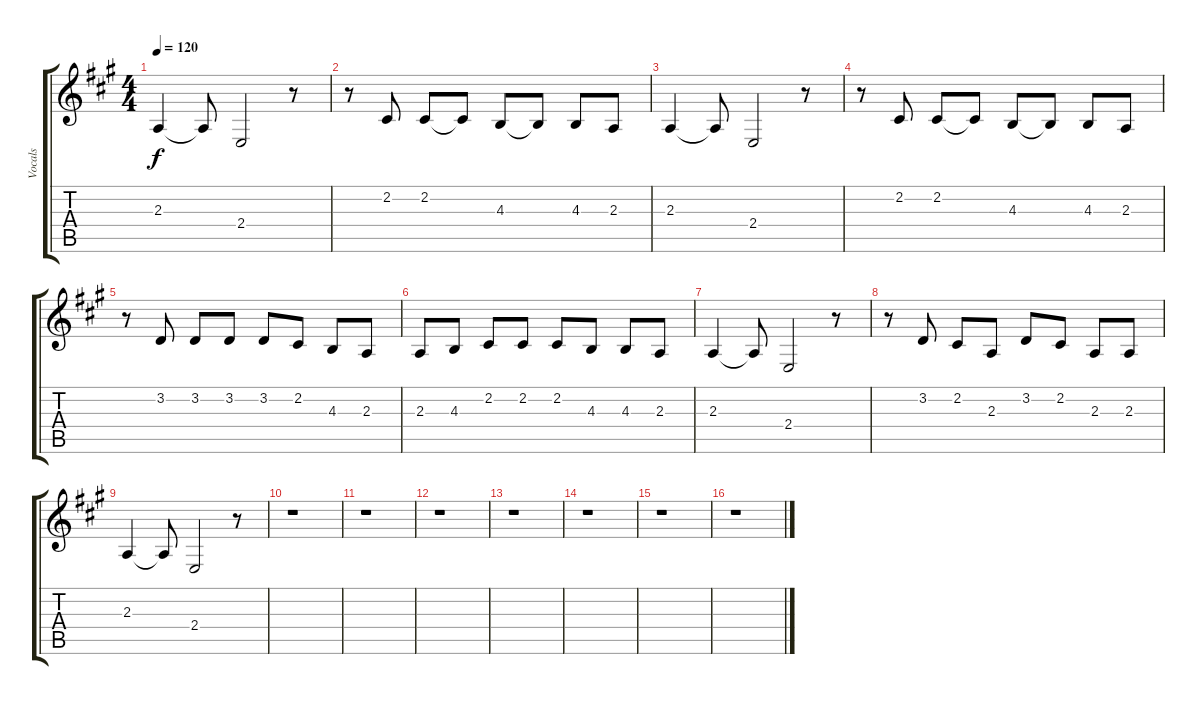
\track ("Vocals" "Vocals") {instrument panflute}
\staff {score tabs}
\tuning (E4 B3 G3 D3 A2 E2) {hide}
\ts (4 4)
\tempo 120
\clef g2
\ks a
2.3.4{dy f} 2.3{t}.8 2.4.2 r.8 |
r.8 2.2.8 2.2.8 2.2{t}.8 4.3.8 4.3{t}.8 4.3.8 2.3.8 |
2.3.4 2.3{t}.8 2.4.2 r.8 |
r.8 2.2.8 2.2.8 2.2{t}.8 4.3.8 4.3{t}.8 4.3.8 2.3.8 |
r.8 3.2.8 3.2.8 3.2.8 3.2.8 2.2.8 4.3.8 2.3.8 |
2.3.8 4.3.8 2.2.8 2.2.8 2.2.8 4.3.8 4.3.8 2.3.8 |
2.3.4 2.3{t}.8 2.4.2 r.8 |
r.8 3.2.8 2.2.8 2.3.8 3.2.8 2.2.8 2.3.8 2.3.8 |
2.3.4 2.3{t}.8 2.4.2 r.8 |
r.1 |
r.1 |
r.1 |
r.1 |
r.1 |
r.1 |
r.1
